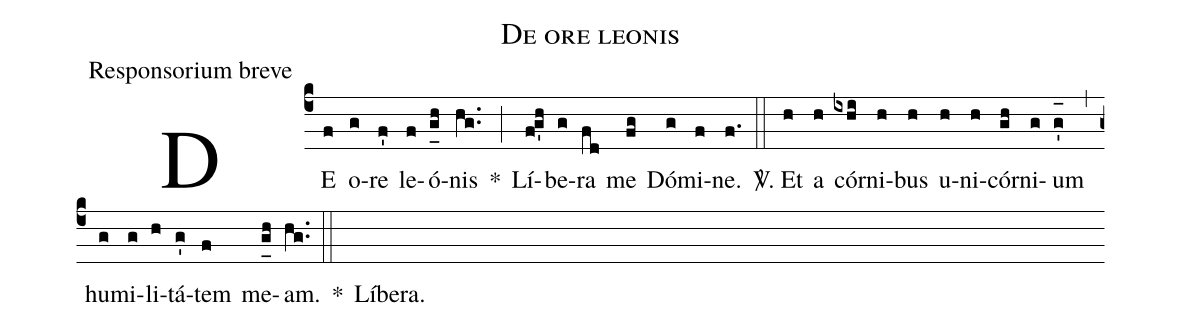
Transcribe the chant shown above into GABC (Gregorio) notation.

name:De ore leonis;
office-part:Responsorium breve;
%%
(c4) DE(f) o(g)re(f') le(f)ó(g_[uh:l]h)nis(hg..) *(;) Lí(fg'h)be(g)ra(fd) me(fg) Dó(g)mi(f)ne.(f.) (::)
<sp>V/</sp>. Et(h) a(h) cór(ixhi)ni(h)bus(h) u(h)ni(h)cór(gh)ni(g)um(g'_[oh:h]) (,) hu(g)mi(g)li(h)tá(g')tem(f) me(g_[uh:l]h)am.(hg..) (::) *( ) Líbera.()
